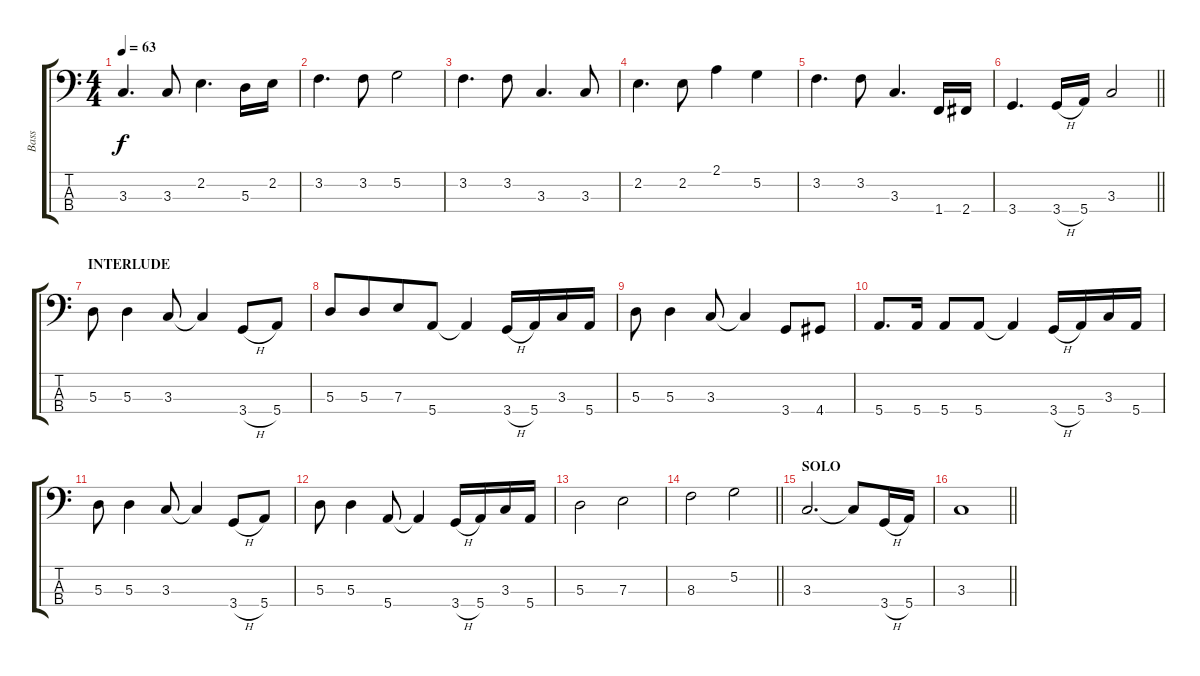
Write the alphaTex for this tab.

\track ("Bass" "Bass") {instrument electricbasspick}
\staff {score tabs}
\tuning (G2 D2 A1 E1) {hide}
\ts (4 4)
\tempo 63
\clef f4
\ks c
3.3.4{d dy f} 3.3.8 2.2.4{d} 5.3.16 2.2.16 |
3.2.4{d} 3.2.8 5.2.2 |
3.2.4{d} 3.2.8 3.3.4{d} 3.3.8 |
2.2.4{d} 2.2.8 2.1.4 5.2.4 |
3.2.4{d} 3.2.8 3.3.4{d} 1.4.16 2.4.16 |
\barLineRight lightlight
3.4.4{d} 3.4{h}.16 5.4.16 3.3.2 |
\section ("" "INTERLUDE")
5.3.8 5.3.4 3.3.8 3.3{t}.4 3.4{h}.8 5.4.8 |
5.3.8 5.3.8{beam merge} 7.3.8 5.4.8 5.4{t}.4 3.4{h}.16 5.4.16 3.3.16 5.4.16 |
5.3.8 5.3.4 3.3.8 3.3{t}.4 3.4.8 4.4.8 |
5.4.8{d} 5.4.16 5.4.8 5.4.8 5.4{t}.4 3.4{h}.16 5.4.16 3.3.16 5.4.16 |
5.3.8 5.3.4 3.3.8 3.3{t}.4 3.4{h}.8 5.4.8 |
5.3.8 5.3.4 5.4.8 5.4{t}.4 3.4{h}.16 5.4.16 3.3.16 5.4.16 |
5.3.2 7.3.2 |
\barLineRight lightlight
8.3.2 5.2.2 |
\section ("" "SOLO")
3.3.2{d} 3.3{t}.8 3.4{h}.16 5.4.16 |
\barLineRight lightlight
3.3.1
